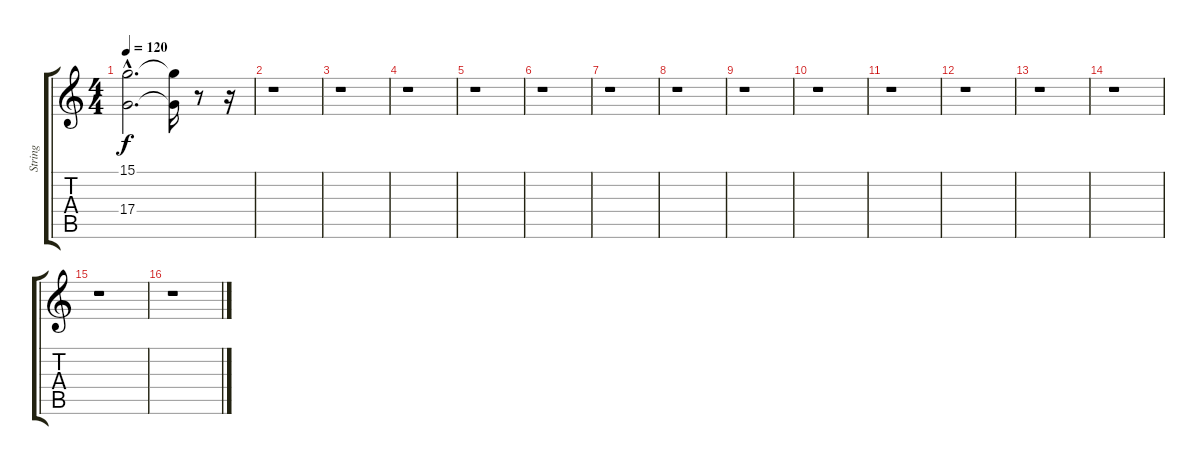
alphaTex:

\track ("String" "String") {instrument stringensemble2}
\staff {score tabs}
\tuning (E4 B3 G3 D3 A2 E2) {hide}
\ts (4 4)
\tempo 120
\clef g2
\ks c
(15.1{hac t} 17.4{hac t}).2{d dy f} (15.1{t} 17.4{t}).16 r.8 r.16 |
r.1 |
r.1 |
r.1 |
r.1 |
r.1 |
r.1 |
r.1 |
r.1 |
r.1 |
r.1 |
r.1 |
r.1 |
r.1 |
r.1 |
r.1
